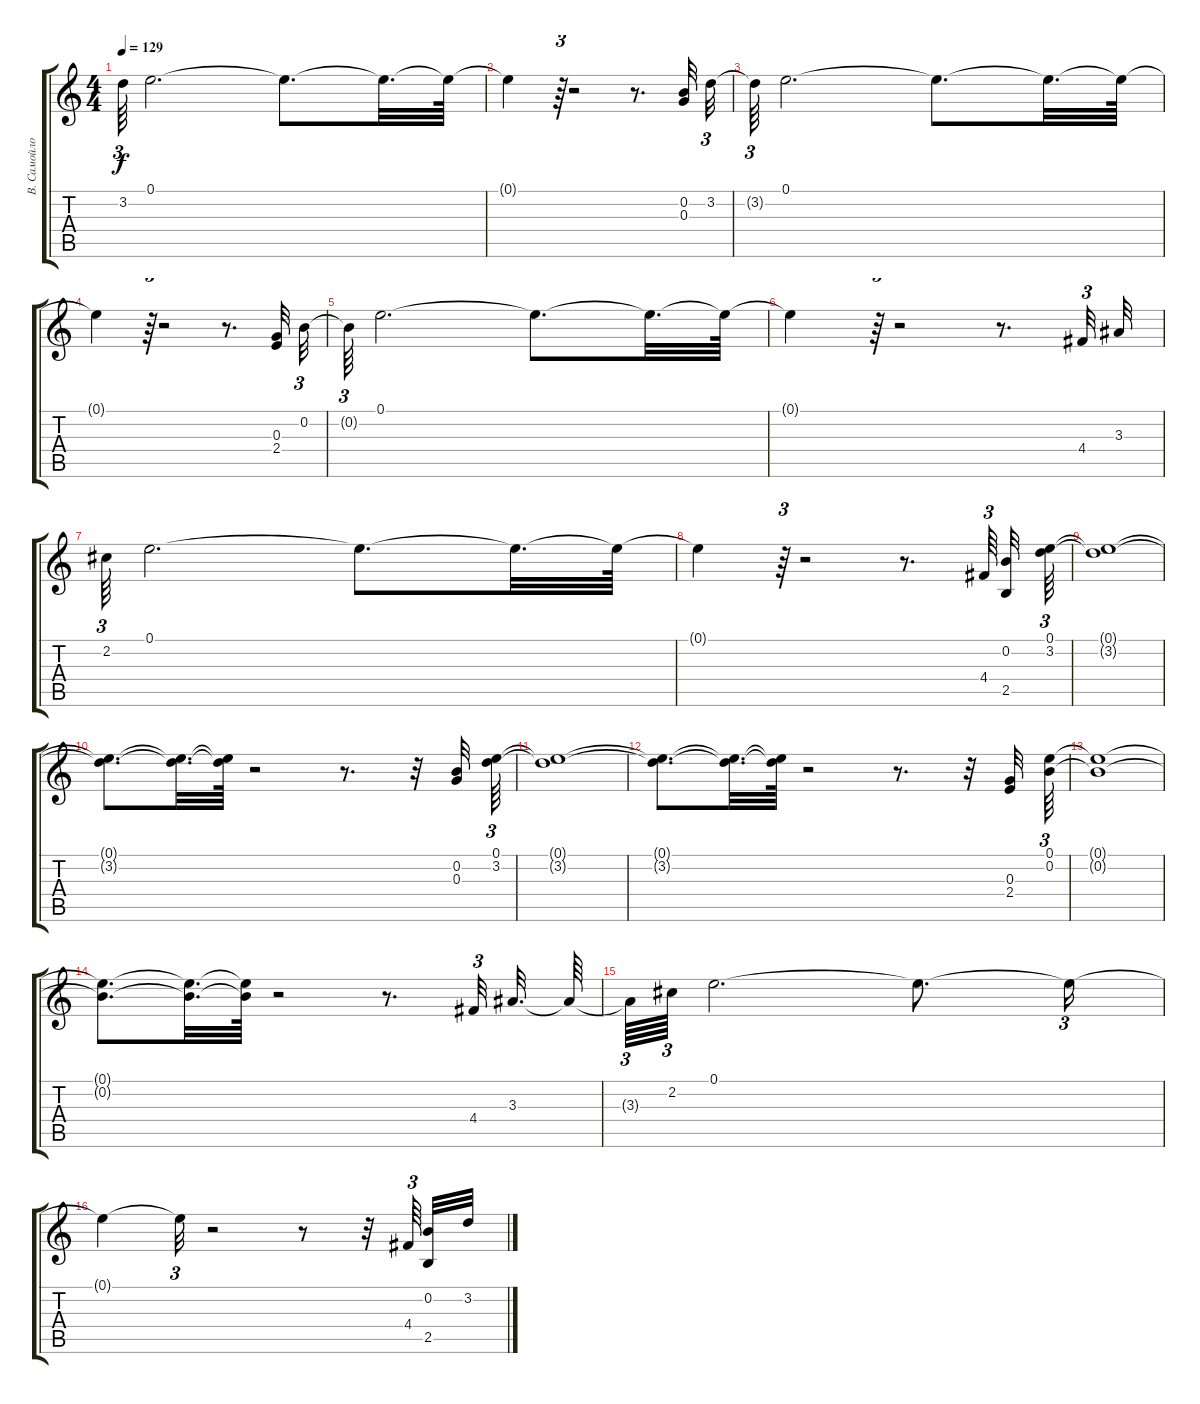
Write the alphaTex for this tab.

\track ("В. Самойлов" "В. Самойло") {instrument electricguitarjazz}
\staff {score tabs}
\tuning (E4 B3 G3 D3 A2 E2) {hide}
\ts (4 4)
\tempo 129
\clef g2
\ks c
3.2{t}.64{tu (3 2) dy f} 0.1.2{d} 0.1{t}.8{d} 0.1{t}.32{d} 0.1{t}.64 |
0.1{t}.4 r.64{tu (3 2)} r.2 r.8{d} (0.2 0.3).32 3.2.32{tu (3 2)} |
3.2{t}.64{tu (3 2)} 0.1.2{d} 0.1{t}.8{d} 0.1{t}.32{d} 0.1{t}.64 |
0.1{t}.4 r.64{tu (3 2)} r.2 r.8{d} (0.3 2.4).32 0.2.32{tu (3 2)} |
0.2{t}.64{tu (3 2)} 0.1.2{d} 0.1{t}.8{d} 0.1{t}.32{d} 0.1{t}.64 |
0.1{t}.4 r.64{tu (3 2)} r.2 r.8{d} 4.4.32{tu (3 2)} 3.3.32 |
2.2.64{tu (3 2)} 0.1.2{d} 0.1{t}.8{d} 0.1{t}.32{d} 0.1{t}.64 |
0.1{t}.4 r.64{tu (3 2)} r.2 r.8{d} 4.4.64{tu (3 2) beam splitsecondary} (0.2 2.5).32 (0.1 3.2).64{tu (3 2)} |
(0.1{t} 3.2{t}).1 |
(0.1{t} 3.2{t}).8{d} (0.1{t} 3.2{t}).32{d} (0.1{t} 3.2{t}).64 r.2 r.8{d} r.32 (0.2 0.3).32 (0.1 3.2).64{tu (3 2)} |
(0.1{t} 3.2{t}).1 |
(0.1{t} 3.2{t}).8{d} (0.1{t} 3.2{t}).32{d} (0.1{t} 3.2{t}).64 r.2 r.8{d} r.32 (0.3 2.4).32 (0.1 0.2).64{tu (3 2)} |
(0.1{t} 0.2{t}).1 |
(0.1{t} 0.2{t}).8{d} (0.1{t} 0.2{t}).32{d} (0.1{t} 0.2{t}).64 r.2 r.8{d} 4.4.32{tu (3 2)} 3.3.32{d} 3.3{t}.64 |
3.3{t}.64{tu (3 2)} 2.2.64{tu (3 2)} 0.1.2{d} 0.1{t}.8{d} 0.1{t}.16{tu (3 2)} |
0.1{t}.4 0.1{t}.32{tu (3 2)} r.2 r.8 r.32 4.4.64{tu (3 2) beam splitsecondary} (0.2 2.5).32 3.2.32
